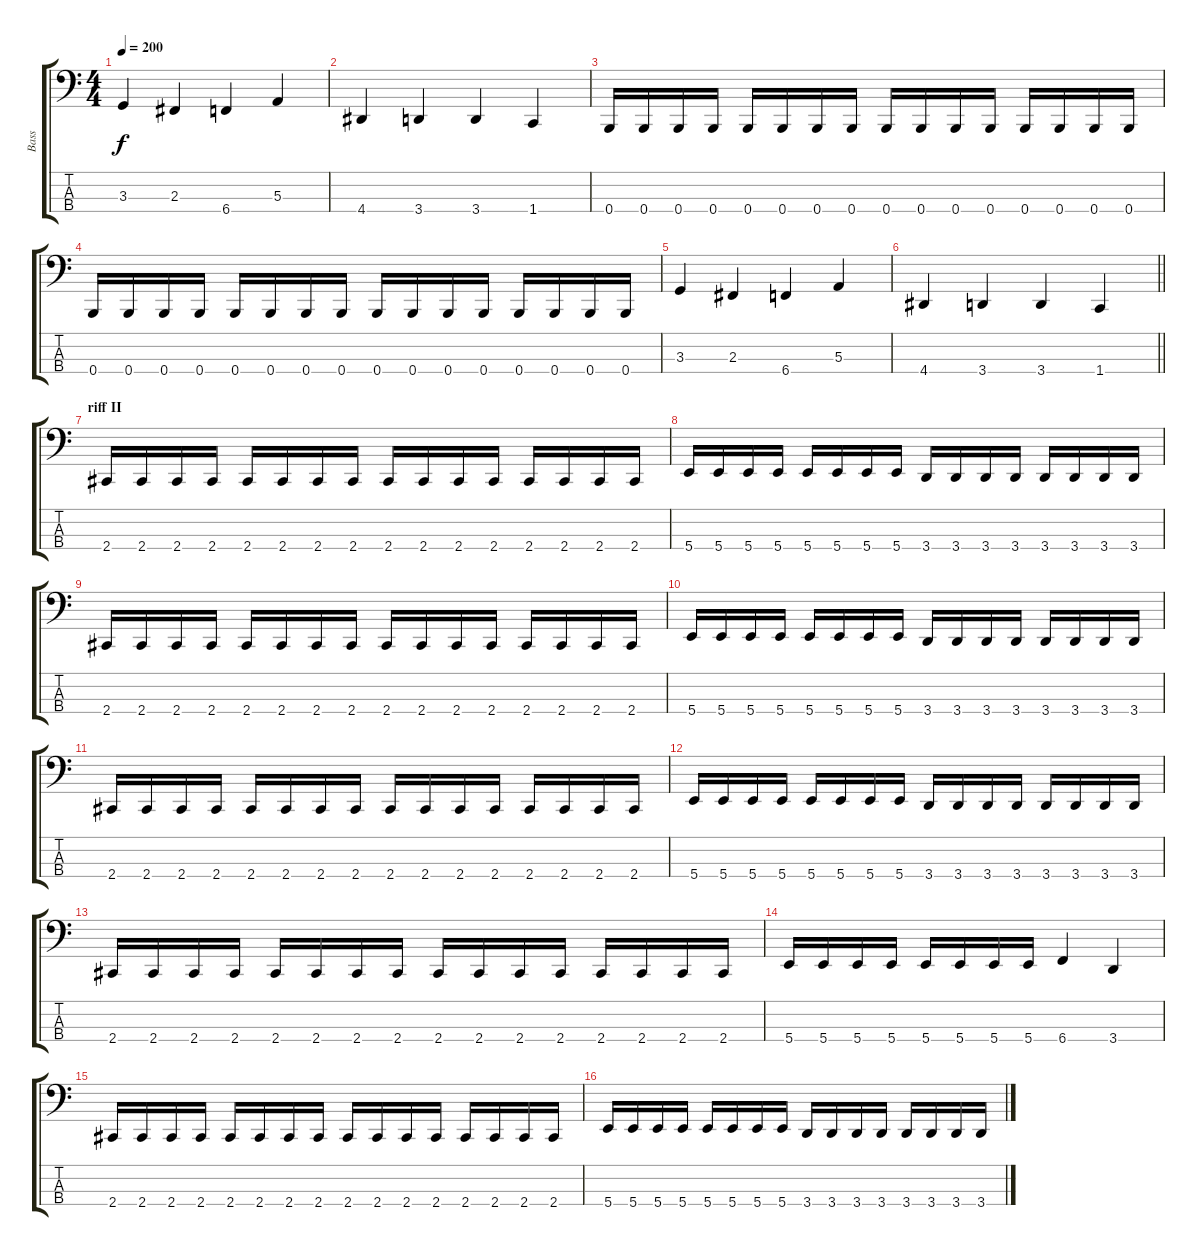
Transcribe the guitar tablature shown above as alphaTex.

\track ("Bass" "Bass") {instrument electricbassfinger}
\staff {score tabs}
\tuning (D2 A1 E1 B0) {hide}
\ts (4 4)
\tempo 200
\clef f4
\ks c
3.3.4{dy f} 2.3.4 6.4.4 5.3.4 |
4.4.4 3.4.4 3.4.4 1.4.4 |
0.4.16 0.4.16 0.4.16 0.4.16 0.4.16 0.4.16 0.4.16 0.4.16 0.4.16 0.4.16 0.4.16 0.4.16 0.4.16 0.4.16 0.4.16 0.4.16 |
0.4.16 0.4.16 0.4.16 0.4.16 0.4.16 0.4.16 0.4.16 0.4.16 0.4.16 0.4.16 0.4.16 0.4.16 0.4.16 0.4.16 0.4.16 0.4.16 |
3.3.4 2.3.4 6.4.4 5.3.4 |
\barLineRight lightlight
4.4.4 3.4.4 3.4.4 1.4.4 |
\section ("" "riff II")
2.4.16 2.4.16 2.4.16 2.4.16 2.4.16 2.4.16 2.4.16 2.4.16 2.4.16 2.4.16 2.4.16 2.4.16 2.4.16 2.4.16 2.4.16 2.4.16 |
5.4.16 5.4.16 5.4.16 5.4.16 5.4.16 5.4.16 5.4.16 5.4.16 3.4.16 3.4.16 3.4.16 3.4.16 3.4.16 3.4.16 3.4.16 3.4.16 |
2.4.16 2.4.16 2.4.16 2.4.16 2.4.16 2.4.16 2.4.16 2.4.16 2.4.16 2.4.16 2.4.16 2.4.16 2.4.16 2.4.16 2.4.16 2.4.16 |
5.4.16 5.4.16 5.4.16 5.4.16 5.4.16 5.4.16 5.4.16 5.4.16 3.4.16 3.4.16 3.4.16 3.4.16 3.4.16 3.4.16 3.4.16 3.4.16 |
2.4.16 2.4.16 2.4.16 2.4.16 2.4.16 2.4.16 2.4.16 2.4.16 2.4.16 2.4.16 2.4.16 2.4.16 2.4.16 2.4.16 2.4.16 2.4.16 |
5.4.16 5.4.16 5.4.16 5.4.16 5.4.16 5.4.16 5.4.16 5.4.16 3.4.16 3.4.16 3.4.16 3.4.16 3.4.16 3.4.16 3.4.16 3.4.16 |
2.4.16 2.4.16 2.4.16 2.4.16 2.4.16 2.4.16 2.4.16 2.4.16 2.4.16 2.4.16 2.4.16 2.4.16 2.4.16 2.4.16 2.4.16 2.4.16 |
5.4.16 5.4.16 5.4.16 5.4.16 5.4.16 5.4.16 5.4.16 5.4.16 6.4.4 3.4.4 |
2.4.16 2.4.16 2.4.16 2.4.16 2.4.16 2.4.16 2.4.16 2.4.16 2.4.16 2.4.16 2.4.16 2.4.16 2.4.16 2.4.16 2.4.16 2.4.16 |
5.4.16 5.4.16 5.4.16 5.4.16 5.4.16 5.4.16 5.4.16 5.4.16 3.4.16 3.4.16 3.4.16 3.4.16 3.4.16 3.4.16 3.4.16 3.4.16
